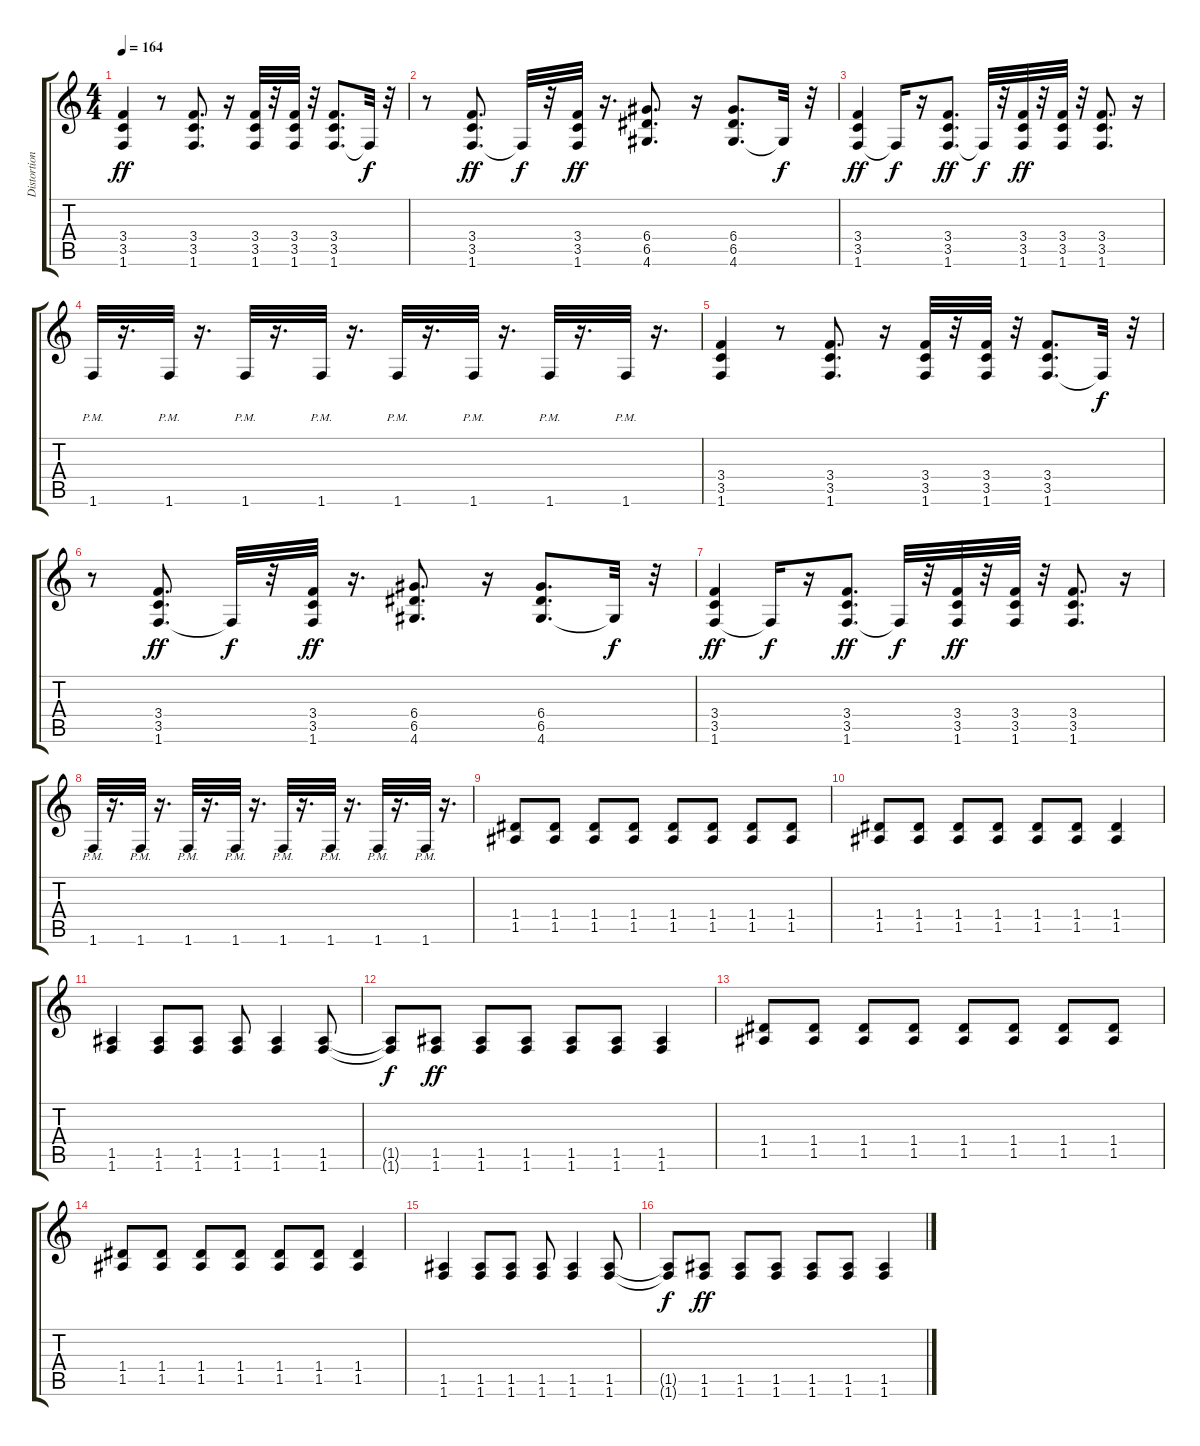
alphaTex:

\track ("Distortion Guitar" "Distortion") {instrument distortionguitar}
\staff {score tabs}
\tuning (E4 B3 G3 D3 A2 E2) {hide}
\ts (4 4)
\tempo 164
\clef g2
\ks c
(3.4 3.5 1.6).4{dy ff} r.8 (3.4 3.5 1.6).8{d} r.16 (3.4 3.5 1.6).32 r.32 (3.4 3.5 1.6).32 r.32 (3.4 3.5 1.6).8{d} 1.6{t}.32{dy f} r.32 |
r.8 (3.4 3.5 1.6).8{d dy ff} 1.6{t}.32{dy f} r.32 (3.4 3.5 1.6).32{dy ff} r.16{d} (6.4 6.5 4.6).8{d} r.16 (6.4 6.5 4.6).8{d} 4.6{t}.32{dy f} r.32 |
(3.4 3.5 1.6).4{dy ff} 1.6{t}.16{dy f} r.16 (3.4 3.5 1.6).8{d dy ff} 1.6{t}.32{dy f} r.32 (3.4 3.5 1.6).32{dy ff} r.32 (3.4 3.5 1.6).32 r.32 (3.4 3.5 1.6).8{d} r.16 |
1.6{pm}.32 r.16{d} 1.6{pm}.32 r.16{d} 1.6{pm}.32 r.16{d} 1.6{pm}.32 r.16{d} 1.6{pm}.32 r.16{d} 1.6{pm}.32 r.16{d} 1.6{pm}.32 r.16{d} 1.6{pm}.32 r.16{d} |
(3.4 3.5 1.6).4 r.8 (3.4 3.5 1.6).8{d} r.16 (3.4 3.5 1.6).32 r.32 (3.4 3.5 1.6).32 r.32 (3.4 3.5 1.6).8{d} 1.6{t}.32{dy f} r.32 |
r.8 (3.4 3.5 1.6).8{d dy ff} 1.6{t}.32{dy f} r.32 (3.4 3.5 1.6).32{dy ff} r.16{d} (6.4 6.5 4.6).8{d} r.16 (6.4 6.5 4.6).8{d} 4.6{t}.32{dy f} r.32 |
(3.4 3.5 1.6).4{dy ff} 1.6{t}.16{dy f} r.16 (3.4 3.5 1.6).8{d dy ff} 1.6{t}.32{dy f} r.32 (3.4 3.5 1.6).32{dy ff} r.32 (3.4 3.5 1.6).32 r.32 (3.4 3.5 1.6).8{d} r.16 |
1.6{pm}.32 r.16{d} 1.6{pm}.32 r.16{d} 1.6{pm}.32 r.16{d} 1.6{pm}.32 r.16{d} 1.6{pm}.32 r.16{d} 1.6{pm}.32 r.16{d} 1.6{pm}.32 r.16{d} 1.6{pm}.32 r.16{d} |
(1.4 1.5).8 (1.4 1.5).8 (1.4 1.5).8 (1.4 1.5).8 (1.4 1.5).8 (1.4 1.5).8 (1.4 1.5).8 (1.4 1.5).8 |
(1.4 1.5).8 (1.4 1.5).8 (1.4 1.5).8 (1.4 1.5).8 (1.4 1.5).8 (1.4 1.5).8 (1.4 1.5).4 |
(1.5 1.6).4 (1.5 1.6).8 (1.5 1.6).8 (1.5 1.6).8 (1.5 1.6).4 (1.5 1.6).8 |
(1.5{t} 1.6{t}).8{dy f} (1.5 1.6).8{dy ff} (1.5 1.6).8 (1.5 1.6).8 (1.5 1.6).8 (1.5 1.6).8 (1.5 1.6).4 |
(1.4 1.5).8 (1.4 1.5).8 (1.4 1.5).8 (1.4 1.5).8 (1.4 1.5).8 (1.4 1.5).8 (1.4 1.5).8 (1.4 1.5).8 |
(1.4 1.5).8 (1.4 1.5).8 (1.4 1.5).8 (1.4 1.5).8 (1.4 1.5).8 (1.4 1.5).8 (1.4 1.5).4 |
(1.5 1.6).4 (1.5 1.6).8 (1.5 1.6).8 (1.5 1.6).8 (1.5 1.6).4 (1.5 1.6).8 |
(1.5{t} 1.6{t}).8{dy f} (1.5 1.6).8{dy ff} (1.5 1.6).8 (1.5 1.6).8 (1.5 1.6).8 (1.5 1.6).8 (1.5 1.6).4
